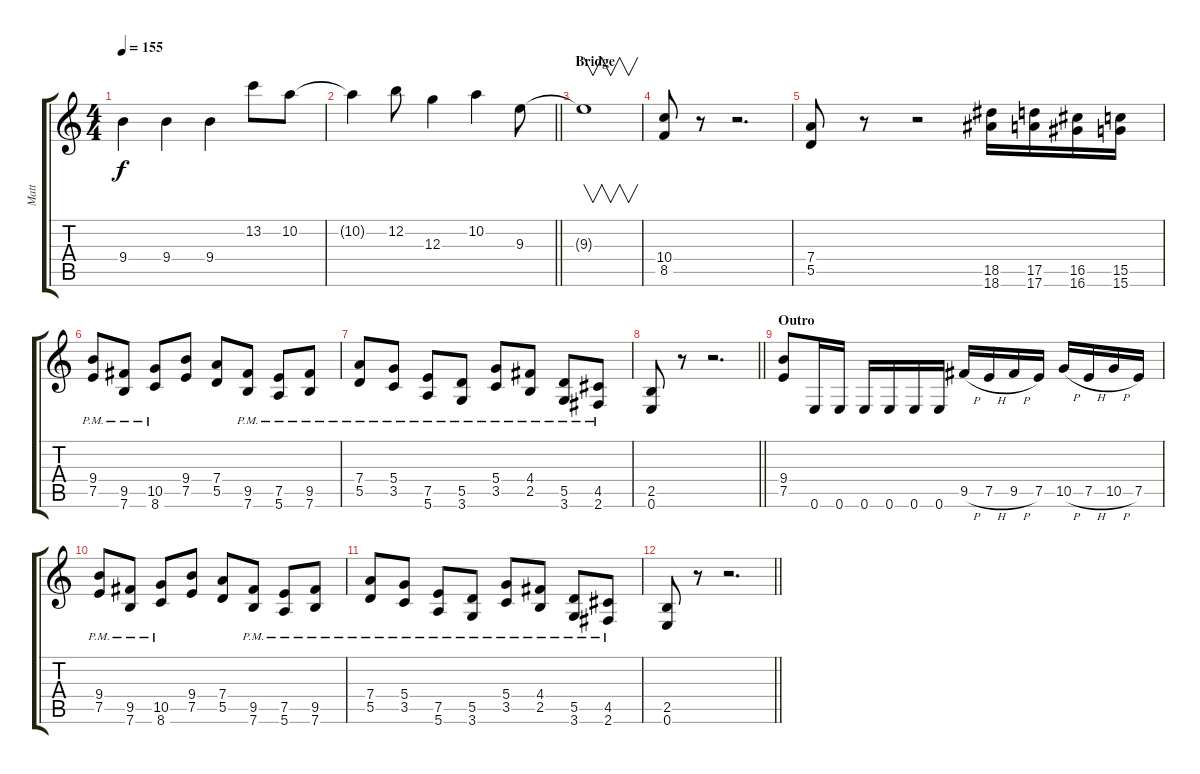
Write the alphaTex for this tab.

\track ("Matt" "Matt") {instrument distortionguitar}
\staff {score tabs}
\tuning (E4 B3 G3 D3 A2 E2) {hide}
\ts (4 4)
\tempo 155
\clef g2
\ks c
9.4{t}.4{dy f} 9.4.4 9.4.4 13.2.8 10.2.8 |
\barLineRight lightlight
10.2{t}.4 12.2.8 12.3.4 10.2.4 9.3.8 |
\section ("" "Bridge")
9.3{t}.1{v} |
(10.4 8.5).8 r.8 r.2{d} |
(7.4 5.5).8 r.8 r.2 (18.5 18.6).16{instrument guitarfretnoise} (17.5 17.6).16 (16.5 16.6).16 (15.5 15.6).16 |
(9.4{pm} 7.5{pm}).8{instrument distortionguitar} (9.5{pm} 7.6{pm}).8 (10.5{pm} 8.6{pm}).8 (9.4 7.5).8 (7.4 5.5).8 (9.5{pm} 7.6{pm}).8 (7.5{pm} 5.6{pm}).8 (9.5{pm} 7.6{pm}).8 |
(7.4{pm} 5.5{pm}).8 (5.4{pm} 3.5{pm}).8 (7.5{pm} 5.6{pm}).8 (5.5{pm} 3.6{pm}).8 (5.4{pm} 3.5{pm}).8 (4.4{pm} 2.5{pm}).8 (5.5{pm} 3.6{pm}).8 (4.5{pm} 2.6{pm}).8 |
\barLineRight lightlight
(2.5 0.6).8 r.8 r.2{d} |
\section ("" "Outro")
(9.4 7.5).8 0.6.16 0.6.16 0.6.16 0.6.16 0.6.16 0.6.16 9.5{h}.16 7.5{h}.16 9.5{h}.16 7.5.16 10.5{h}.16 7.5{h}.16 10.5{h}.16 7.5.16 |
(9.4{pm} 7.5{pm}).8 (9.5{pm} 7.6{pm}).8 (10.5{pm} 8.6{pm}).8 (9.4 7.5).8 (7.4 5.5).8 (9.5{pm} 7.6{pm}).8 (7.5{pm} 5.6{pm}).8 (9.5{pm} 7.6{pm}).8 |
(7.4{pm} 5.5{pm}).8 (5.4{pm} 3.5{pm}).8 (7.5{pm} 5.6{pm}).8 (5.5{pm} 3.6{pm}).8 (5.4{pm} 3.5{pm}).8 (4.4{pm} 2.5{pm}).8 (5.5{pm} 3.6{pm}).8 (4.5{pm} 2.6{pm}).8 |
\barLineRight lightlight
(2.5 0.6).8 r.8 r.2{d}
